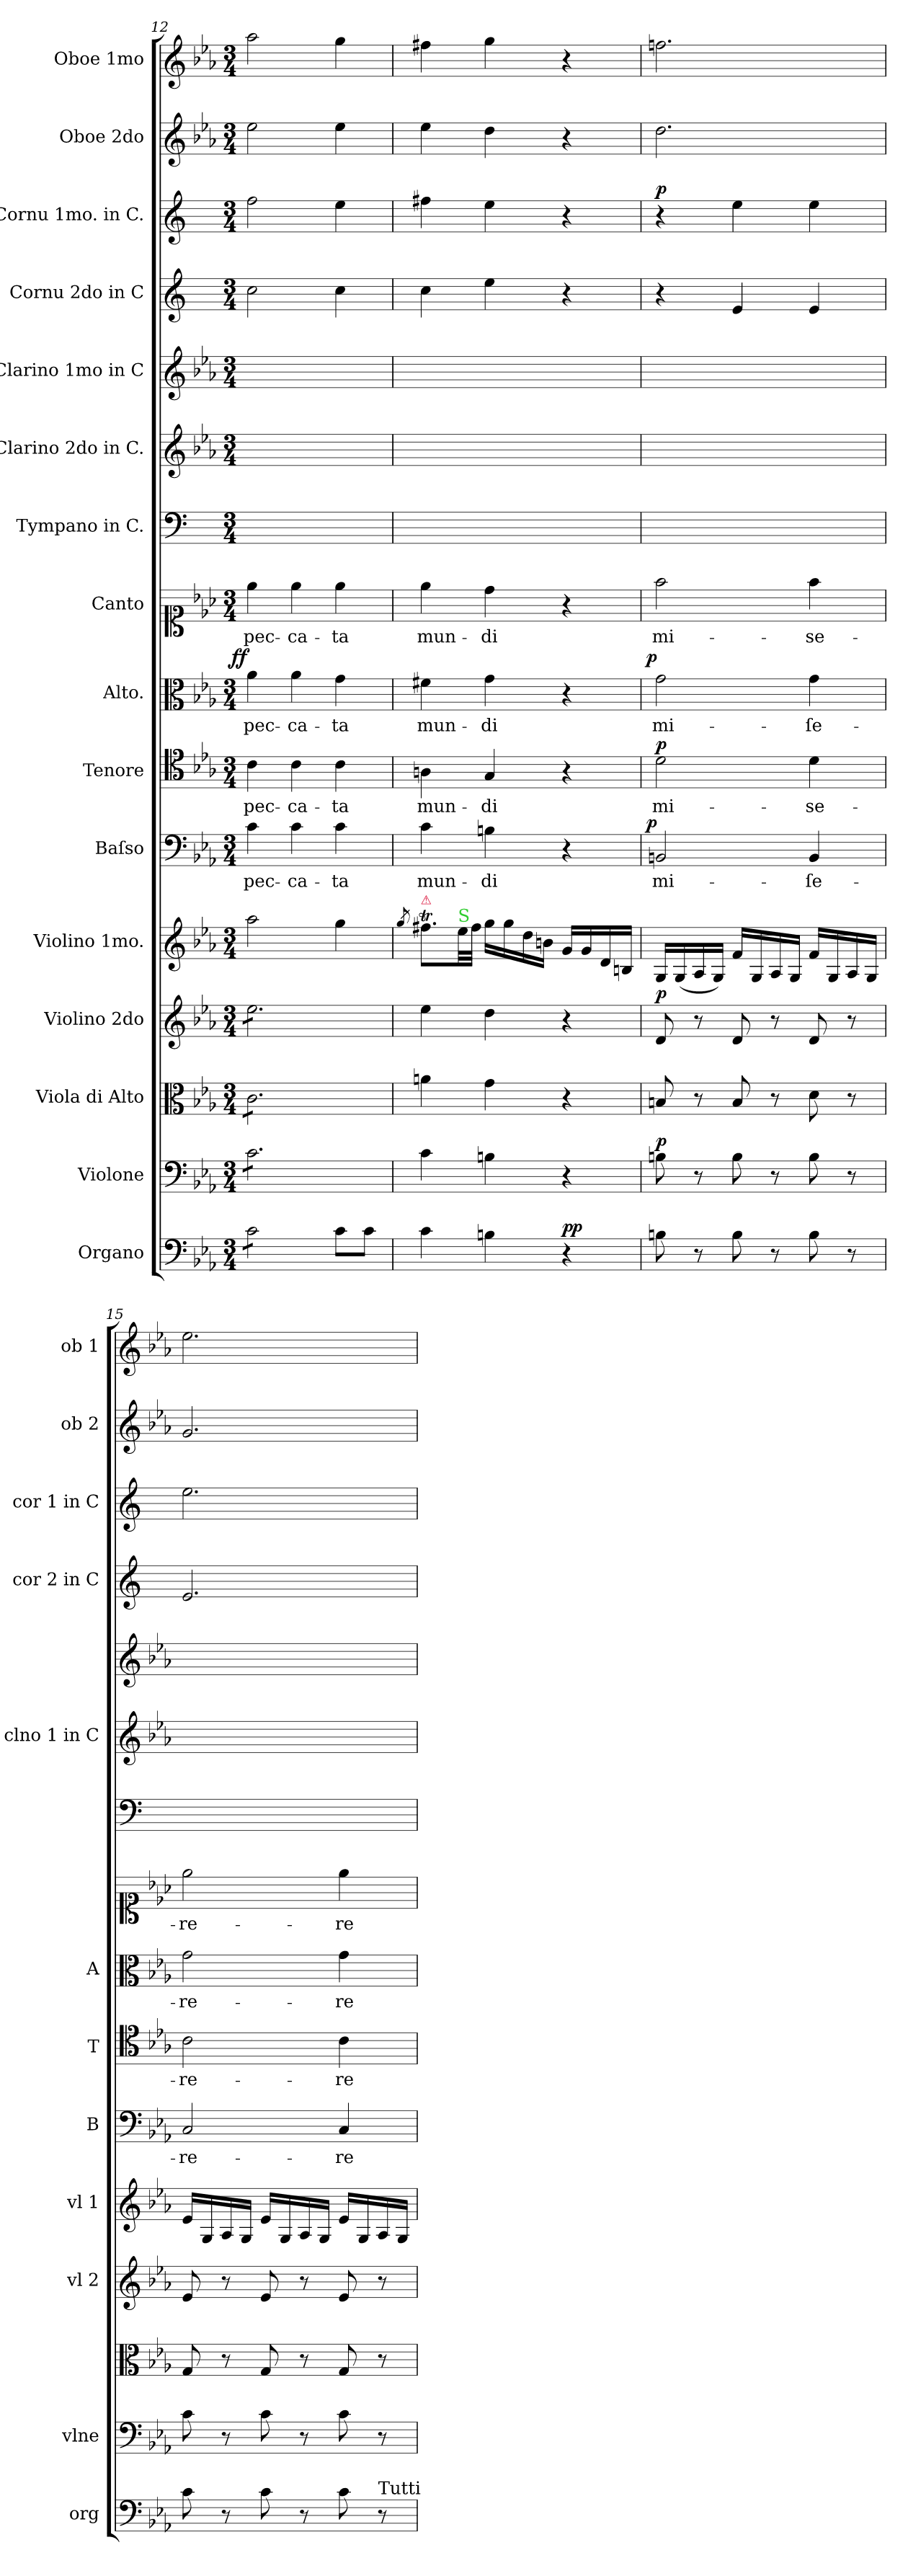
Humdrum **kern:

**kern	**dynam	**kern	**dynam	**kern	**dynam	**kern	**dynam	**kern	**dynam	**kern	**text	**dynam	**kern	**text	**dynam	**kern	**text	**dynam	**kern	**text	**dynam	**kern	**kern	**kern	**kern	**dynam	**kern	**dynam	**kern	**dynam	**kern	**dynam
*part16	*part16	*part15	*part15	*part14	*part14	*part13	*part13	*part12	*part12	*part11	*part11	*part11	*part10	*part10	*part10	*part9	*part9	*part9	*part8	*part8	*part8	*part7	*part6	*part5	*part4	*part4	*part3	*part3	*part2	*part2	*part1	*part1
*staff16	*staff16	*staff15	*staff15	*staff14	*staff14	*staff13	*staff13	*staff12	*staff12	*staff11	*staff11	*staff11	*staff10	*staff10	*staff10	*staff9	*staff9	*staff9	*staff8	*staff8	*staff8	*staff7	*staff6	*staff5	*staff4	*staff4	*staff3	*staff3	*staff2	*staff2	*staff1	*staff1
*I"Organo	*	*I"Violone	*	*I"Viola di Alto	*	*I"Violino 2do	*	*I"Violino 1mo.	*	*I"Baſso	*	*	*I"Tenore	*	*	*I"Alto.	*	*	*I"Canto	*	*	*I"Tympano in C.	*I"Clarino 2do in C.	*I"Clarino 1mo in C	*I"Cornu 2do in C	*	*I"Cornu 1mo. in C.	*	*I"Oboe 2do	*	*I"Oboe 1mo	*
*I'org	*	*I'vlne	*	*	*	*I'vl 2	*	*I'vl 1	*	*I'B	*	*	*I'T	*	*	*I'A	*	*	*	*	*	*	*I'clno 1 in C	*	*I'cor 2 in C	*	*I'cor 1 in C	*	*I'ob 2	*	*I'ob 1	*
*clefF4	*	*clefF4	*	*clefC3	*	*clefG2	*	*clefG2	*	*clefF4	*	*	*clefC4	*	*	*clefC3	*	*	*clefC1	*	*	*clefF4	*clefG2	*clefG2	*clefG2	*	*clefG2	*	*clefG2	*	*clefG2	*
*	*	*	*	*	*	*	*	*	*	*	*	*	*	*	*	*	*	*	*	*	*	*	*	*	*ITrd5c9	*	*ITrd5c9	*	*	*	*	*
*k[b-e-a-]	*	*k[b-e-a-]	*	*k[b-e-a-]	*	*k[b-e-a-]	*	*k[b-e-a-]	*	*k[b-e-a-]	*	*	*k[b-e-a-]	*	*	*k[b-e-a-]	*	*	*k[b-e-a-]	*	*	*k[]	*k[b-e-a-]	*k[b-e-a-]	*k[b-e-a-]	*	*k[b-e-a-]	*	*k[b-e-a-]	*	*k[b-e-a-]	*
*c:	*	*c:	*	*c:	*	*c:	*	*c:	*	*c:	*	*	*c:	*	*	*c:	*	*	*c:	*	*	*a:	*c:	*c:	*c:	*	*c:	*	*c:	*	*c:	*
*M3/4	*	*M3/4	*	*M3/4	*	*M3/4	*	*M3/4	*	*M3/4	*	*	*M3/4	*	*	*M3/4	*	*	*M3/4	*	*	*M3/4	*M3/4	*M3/4	*M3/4	*	*M3/4	*	*M3/4	*	*M3/4	*
=12	=12	=12	=12	=12	=12	=12	=12	=12	=12	=12	=12	=12	=12	=12	=12	=12	=12	=12	=12	=12	=12	=12	=12	=12	=12	=12	=12	=12	=12	=12	=12	=12
!	!	!	!LO:DY:a:rj	!	!LO:DY:a:rj	!	!LO:DY:a	!	!LO:DY:a:rj	!	!	!LO:DY:a:rj	!	!	!	!	!	!LO:DY:a:rj	!	!	!LO:DY:a:rj	!	!	!	!	!LO:DY:a	!	!LO:DY:a:rj	!	!LO:DY:a:rj	!	!LO:DY:a:rj
*tremolo	*	*	*	*	*	*	*	*	*	*	*	*	*	*	*	*	*	*	*	*	*	*	*	*	*	*	*	*	*	*	*	*
*	*	*tremolo	*	*	*	*	*	*	*	*	*	*	*	*	*	*	*	*	*	*	*	*	*	*	*	*	*	*	*	*	*	*
*	*	*	*	*tremolo	*	*	*	*	*	*	*	*	*	*	*	*	*	*	*	*	*	*	*	*	*	*	*	*	*	*	*	*
*	*	*	*	*	*	*tremolo	*	*	*	*	*	*	*	*	*	*	*	*	*	*	*	*	*	*	*	*	*	*	*	*	*	*
8c\L	.	8c\L	ff&colon;	8c\L	ffor&colon;	8ee-\L	ffor&colon;	2aa-\	ffor.	4c\	pec-	ffor&colon;	4c\	pec-	.	4a-\	pec-	ff.	4ee-\	pec-	ff&colon;	2.ryy	2.ryy	2.ryy	2e-\	ffor&colon;	2a-\	ffor&colon;	2ee-\	ffor&colon;	2aa-\	ffor&colon;
8c\	.	8c\	.	8c\	.	8ee-\	.	.	.	.	.	.	.	.	.	.	.	.	.	.	.	.	.	.	.	.	.	.	.	.	.	.
8c\	.	8c\	.	8c\	.	8ee-\	.	.	.	4c\	-ca-	.	4c\	-ca-	.	4a-\	-ca-	.	4ee-\	-ca-	.	.	.	.	.	.	.	.	.	.	.	.
8c\J	.	8c\	.	8c\	.	8ee-\	.	.	.	.	.	.	.	.	.	.	.	.	.	.	.	.	.	.	.	.	.	.	.	.	.	.
*Xtremolo	*	*	*	*	*	*	*	*	*	*	*	*	*	*	*	*	*	*	*	*	*	*	*	*	*	*	*	*	*	*	*	*
8c\L	.	8c\	.	8c\	.	8ee-\	.	4gg\	.	4c\	-ta	.	4c\	-ta	.	4g\	-ta	.	4ee-\	-ta	.	.	.	.	4e-\	.	4g\	.	4ee-\	.	4gg\	.
8c\J	.	8c\J	.	8c\J	.	8ee-\J	.	.	.	.	.	.	.	.	.	.	.	.	.	.	.	.	.	.	.	.	.	.	.	.	.	.
*	*	*	*	*	*	*Xtremolo	*	*	*	*	*	*	*	*	*	*	*	*	*	*	*	*	*	*	*	*	*	*	*	*	*	*
*	*	*	*	*Xtremolo	*	*	*	*	*	*	*	*	*	*	*	*	*	*	*	*	*	*	*	*	*	*	*	*	*	*	*	*
*	*	*Xtremolo	*	*	*	*	*	*	*	*	*	*	*	*	*	*	*	*	*	*	*	*	*	*	*	*	*	*	*	*	*	*
=13	=13	=13	=13	=13	=13	=13	=13	=13	=13	=13	=13	=13	=13	=13	=13	=13	=13	=13	=13	=13	=13	=13	=13	=13	=13	=13	=13	=13	=13	=13	=13	=13
.	.	.	.	.	.	.	.	8qgg/	.	.	.	.	.	.	.	.	.	.	.	.	.	.	.	.	.	.	.	.	.	.	.	.
!	!	!	!	!	!	!	!	!LO:TX:a:color=crimson:t=⚠	!	!	!	!	!	!	!	!	!	!	!	!	!	!	!	!	!	!	!	!	!	!	!	!
4c\	.	4c\	.	4an\	.	4ee-\	.	8.ff#Xt\L	.	4c\	mun-	.	4An\	mun-	.	4f#X\	mun-	.	4ee-\	mun-	.	2.ryy	2.ryy	2.ryy	4e-\	.	4an\	.	4ee-\	.	4ff#X\	.
!	!	!	!	!	!	!	!	!LO:TX:a:color=limegreen:t=S	!	!	!	!	!	!	!	!	!	!	!	!	!	!	!	!	!	!	!	!	!	!	!	!
.	.	.	.	.	.	.	.	32ee-\LL	.	.	.	.	.	.	.	.	.	.	.	.	.	.	.	.	.	.	.	.	.	.	.	.
.	.	.	.	.	.	.	.	32ff#\JJJ	.	.	.	.	.	.	.	.	.	.	.	.	.	.	.	.	.	.	.	.	.	.	.	.
4Bn\	.	4Bn\	.	4g\	.	4dd\	.	16gg\LL	.	4Bn\	-di	.	4G/	-di	.	4g\	-di	.	4dd\	-di	.	.	.	.	4g\	.	4g\	.	4dd\	.	4gg\	.
.	.	.	.	.	.	.	.	16gg\	.	.	.	.	.	.	.	.	.	.	.	.	.	.	.	.	.	.	.	.	.	.	.	.
!	!	!	!	!	!	!	!	!	!LO:DY:a	!	!	!	!	!	!	!	!	!	!	!	!	!	!	!	!	!	!	!	!	!	!	!
.	.	.	.	.	.	.	.	16dd\	p&colon;	.	.	.	.	.	.	.	.	.	.	.	.	.	.	.	.	.	.	.	.	.	.	.
.	.	.	.	.	.	.	.	16bn\JJ	.	.	.	.	.	.	.	.	.	.	.	.	.	.	.	.	.	.	.	.	.	.	.	.
!	!LO:DY:a	!	!	!	!	!	!	!	!	!	!	!	!	!	!	!	!	!	!	!	!	!	!	!	!	!	!	!	!	!	!	!
4r	pp.	4r	.	4r	.	4r	.	16g/LL	.	4r	.	.	4r	.	.	4r	.	.	4r	.	.	.	.	.	4r	.	4r	.	4r	.	4r	.
.	.	.	.	.	.	.	.	16g/	.	.	.	.	.	.	.	.	.	.	.	.	.	.	.	.	.	.	.	.	.	.	.	.
.	.	.	.	.	.	.	.	16d/	.	.	.	.	.	.	.	.	.	.	.	.	.	.	.	.	.	.	.	.	.	.	.	.
.	.	.	.	.	.	.	.	16Bn/JJ	.	.	.	.	.	.	.	.	.	.	.	.	.	.	.	.	.	.	.	.	.	.	.	.
=14	=14	=14	=14	=14	=14	=14	=14	=14	=14	=14	=14	=14	=14	=14	=14	=14	=14	=14	=14	=14	=14	=14	=14	=14	=14	=14	=14	=14	=14	=14	=14	=14
!	!	!	!LO:DY:a	!	!	!	!LO:DY:a	!	!	!	!	!LO:DY:a:rj	!	!	!LO:DY:a	!	!	!LO:DY:a:rj	!	!	!LO:DY:a:rj	!	!	!	!	!	!	!LO:DY:a	!	!LO:DY:a	!	!LO:DY:a:rj
8Bn\	.	8Bn\	p.	8Bn/	.	8d/	p.	16G/LL	.	2BBn/	mi-	p.	2d\	mi-	p.	2g\	mi-	p.	2ff\	mi-	p&colon;	2.ryy	2.ryy	2.ryy	4r	.	4r	p.	2.dd\	pia&colon;	2.ffn\	p&colon;
.	.	.	.	.	.	.	.	(16G/	.	.	.	.	.	.	.	.	.	.	.	.	.	.	.	.	.	.	.	.	.	.	.	.
8r	.	8r	.	8r	.	8r	.	16A-/	.	.	.	.	.	.	.	.	.	.	.	.	.	.	.	.	.	.	.	.	.	.	.	.
.	.	.	.	.	.	.	.	16G/JJ)	.	.	.	.	.	.	.	.	.	.	.	.	.	.	.	.	.	.	.	.	.	.	.	.
!	!	!	!	!	!	!	!	!	!	!	!	!	!	!	!	!	!	!	!	!	!	!	!	!	!	!LO:DY:a:rj	!	!	!	!	!	!
8B\	.	8B\	.	8B/	.	8d/	.	16f/LL	.	.	.	.	.	.	.	.	.	.	.	.	.	.	.	.	4G/	p&colon;	4g\	.	.	.	.	.
.	.	.	.	.	.	.	.	16G/	.	.	.	.	.	.	.	.	.	.	.	.	.	.	.	.	.	.	.	.	.	.	.	.
8r	.	8r	.	8r	.	8r	.	16A-/	.	.	.	.	.	.	.	.	.	.	.	.	.	.	.	.	.	.	.	.	.	.	.	.
.	.	.	.	.	.	.	.	16G/JJ	.	.	.	.	.	.	.	.	.	.	.	.	.	.	.	.	.	.	.	.	.	.	.	.
8B\	.	8B\	.	8d\	.	8d/	.	16f/LL	.	4BB/	-ſe-	.	4d\	-se-	.	4g\	-ſe-	.	4ff\	-se-	.	.	.	.	4G/	.	4g\	.	.	.	.	.
.	.	.	.	.	.	.	.	16G/	.	.	.	.	.	.	.	.	.	.	.	.	.	.	.	.	.	.	.	.	.	.	.	.
8r	.	8r	.	8r	.	8r	.	16A-/	.	.	.	.	.	.	.	.	.	.	.	.	.	.	.	.	.	.	.	.	.	.	.	.
.	.	.	.	.	.	.	.	16G/JJ	.	.	.	.	.	.	.	.	.	.	.	.	.	.	.	.	.	.	.	.	.	.	.	.
=15	=15	=15	=15	=15	=15	=15	=15	=15	=15	=15	=15	=15	=15	=15	=15	=15	=15	=15	=15	=15	=15	=15	=15	=15	=15	=15	=15	=15	=15	=15	=15	=15
8c\	.	8c\	.	8G/	.	8e-/	.	16e-/LL	.	2C/	-re-	.	2c\	-re-	.	2g\	-re-	.	2ee-\	-re-	.	2.ryy	2.ryy	2.ryy	2.G/	.	2.g\	.	2.g/	.	2.ee-\	.
.	.	.	.	.	.	.	.	16G/	.	.	.	.	.	.	.	.	.	.	.	.	.	.	.	.	.	.	.	.	.	.	.	.
8r	.	8r	.	8r	.	8r	.	16A-/	.	.	.	.	.	.	.	.	.	.	.	.	.	.	.	.	.	.	.	.	.	.	.	.
.	.	.	.	.	.	.	.	16G/JJ	.	.	.	.	.	.	.	.	.	.	.	.	.	.	.	.	.	.	.	.	.	.	.	.
8c\	.	8c\	.	8G/	.	8e-/	.	16e-/LL	.	.	.	.	.	.	.	.	.	.	.	.	.	.	.	.	.	.	.	.	.	.	.	.
.	.	.	.	.	.	.	.	16G/	.	.	.	.	.	.	.	.	.	.	.	.	.	.	.	.	.	.	.	.	.	.	.	.
8r	.	8r	.	8r	.	8r	.	16A-/	.	.	.	.	.	.	.	.	.	.	.	.	.	.	.	.	.	.	.	.	.	.	.	.
.	.	.	.	.	.	.	.	16G/JJ	.	.	.	.	.	.	.	.	.	.	.	.	.	.	.	.	.	.	.	.	.	.	.	.
8c\	.	8c\	.	8G/	.	8e-/	.	16e-/LL	.	4C/	-re	.	4c\	-re	.	4g\	-re	.	4ee-\	-re	.	.	.	.	.	.	.	.	.	.	.	.
.	.	.	.	.	.	.	.	16G/	.	.	.	.	.	.	.	.	.	.	.	.	.	.	.	.	.	.	.	.	.	.	.	.
!LO:TX:a:t=Tutti	!	!	!	!	!	!	!	!	!	!	!	!	!	!	!	!	!	!	!	!	!	!	!	!	!	!	!	!	!	!	!	!
8r	.	8r	.	8r	.	8r	.	16A-/	.	.	.	.	.	.	.	.	.	.	.	.	.	.	.	.	.	.	.	.	.	.	.	.
.	.	.	.	.	.	.	.	16G/JJ	.	.	.	.	.	.	.	.	.	.	.	.	.	.	.	.	.	.	.	.	.	.	.	.
=	=	=	=	=	=	=	=	=	=	=	=	=	=	=	=	=	=	=	=	=	=	=	=	=	=	=	=	=	=	=	=	=
*-	*-	*-	*-	*-	*-	*-	*-	*-	*-	*-	*-	*-	*-	*-	*-	*-	*-	*-	*-	*-	*-	*-	*-	*-	*-	*-	*-	*-	*-	*-	*-	*-
